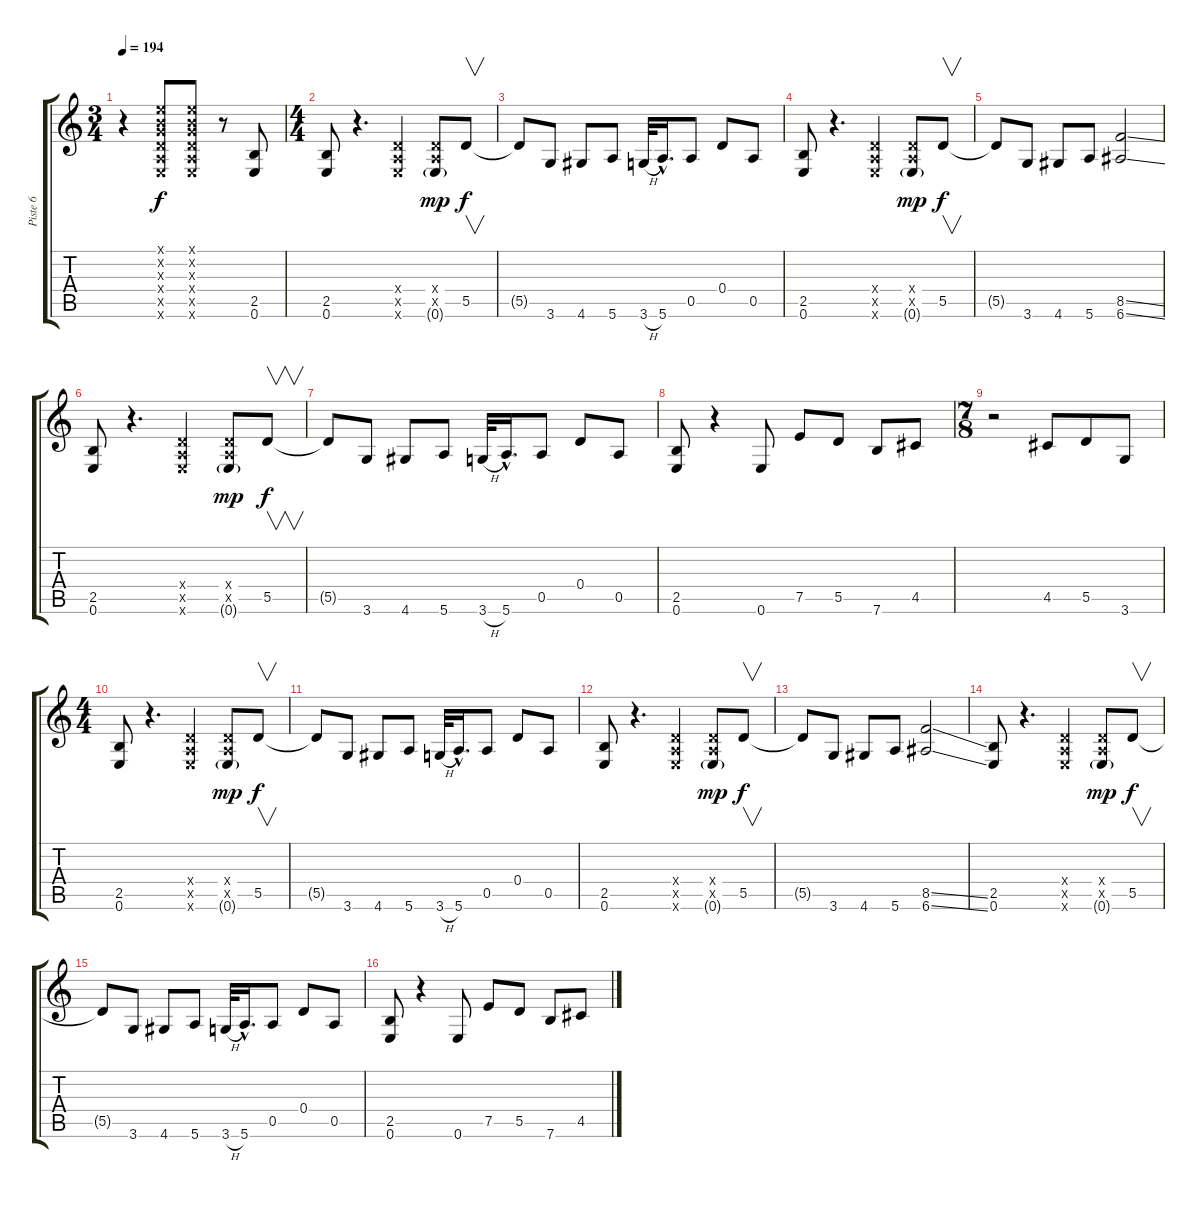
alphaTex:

\track ("Piste 6" "Piste 6") {instrument distortionguitar}
\staff {score tabs}
\tuning (E4 B3 G3 D3 A2 E2) {hide}
\ts (3 4)
\tempo 194
\clef g2
\ks c
r.4{dy f} (0.1{x} 0.2{x} 0.3{x} 0.4{x} 0.5{x} 0.6{x}).8 (0.1{x} 0.2{x} 0.3{x} 0.4{x} 0.5{x} 0.6{x}).8 r.8 (2.5 0.6).8 |
\ts (4 4)
(2.5 0.6).8 r.4{d} (0.4{x} 0.5{x} 0.6{x}).4 (0.4{x} 0.5{x} 0.6{g}).8{dy mp} 5.5.8{v dy f instrument guitarharmonics} |
5.5{t}.8 3.6.8{instrument distortionguitar} 4.6.8 5.6.8 3.6{h}.32 5.6{hac}.16{d} 0.5.8 0.4.8 0.5.8 |
(2.5 0.6).8 r.4{d} (0.4{x} 0.5{x} 0.6{x}).4 (0.4{x} 0.5{x} 0.6{g}).8{dy mp} 5.5.8{v dy f instrument guitarharmonics} |
5.5{t}.8 3.6.8{instrument distortionguitar} 4.6.8 5.6.8 (8.5{ss} 6.6{ss}).2 |
(2.5 0.6).8 r.4{d} (0.4{x} 0.5{x} 0.6{x}).4 (0.4{x} 0.5{x} 0.6{g}).8{dy mp} 5.5.8{v dy f instrument guitarharmonics} |
5.5{t}.8 3.6.8{instrument distortionguitar} 4.6.8 5.6.8 3.6{h}.32 5.6{hac}.16{d} 0.5.8 0.4.8 0.5.8 |
(2.5 0.6).8 r.4 0.6.8 7.5.8 5.5.8 7.6.8 4.5.8 |
\ts (7 8)
r.2 4.5.8 5.5.8 3.6.8 |
\ts (4 4)
(2.5 0.6).8 r.4{d} (0.4{x} 0.5{x} 0.6{x}).4 (0.4{x} 0.5{x} 0.6{g}).8{dy mp} 5.5.8{v dy f instrument guitarharmonics} |
5.5{t}.8 3.6.8{instrument distortionguitar} 4.6.8 5.6.8 3.6{h}.32 5.6{hac}.16{d} 0.5.8 0.4.8 0.5.8 |
(2.5 0.6).8 r.4{d} (0.4{x} 0.5{x} 0.6{x}).4 (0.4{x} 0.5{x} 0.6{g}).8{dy mp} 5.5.8{v dy f instrument guitarharmonics} |
5.5{t}.8 3.6.8{instrument distortionguitar} 4.6.8 5.6.8 (8.5{ss} 6.6{ss}).2 |
(2.5 0.6).8 r.4{d} (0.4{x} 0.5{x} 0.6{x}).4 (0.4{x} 0.5{x} 0.6{g}).8{dy mp} 5.5.8{v dy f instrument guitarharmonics} |
5.5{t}.8 3.6.8{instrument distortionguitar} 4.6.8 5.6.8 3.6{h}.32 5.6{hac}.16{d} 0.5.8 0.4.8 0.5.8 |
(2.5 0.6).8 r.4 0.6.8 7.5.8 5.5.8 7.6.8 4.5.8
